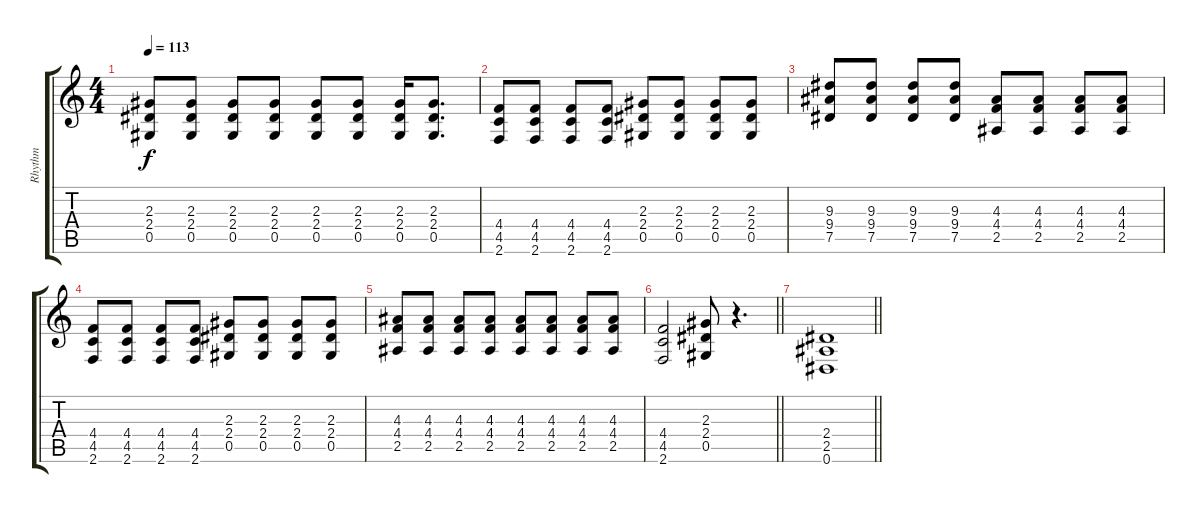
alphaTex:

\track ("Rhythm" "Rhythm") {instrument overdrivenguitar}
\staff {score tabs}
\tuning (Eb4 Bb3 Gb3 Db3 Ab2 Eb2) {hide}
\ts (4 4)
\tempo 113
\clef g2
\ks c
(2.3 2.4 0.5).8{dy f} (2.3 2.4 0.5).8 (2.3 2.4 0.5).8 (2.3 2.4 0.5).8 (2.3 2.4 0.5).8 (2.3 2.4 0.5).8 (2.3 2.4 0.5).16 (2.3 2.4 0.5).8{d} |
(4.4 4.5 2.6).8 (4.4 4.5 2.6).8 (4.4 4.5 2.6).8 (4.4 4.5 2.6).8 (2.3 2.4 0.5).8 (2.3 2.4 0.5).8 (2.3 2.4 0.5).8 (2.3 2.4 0.5).8 |
(9.3 9.4 7.5).8 (9.3 9.4 7.5).8 (9.3 9.4 7.5).8 (9.3 9.4 7.5).8 (4.3 4.4 2.5).8 (4.3 4.4 2.5).8 (4.3 4.4 2.5).8 (4.3 4.4 2.5).8 |
(4.4 4.5 2.6).8 (4.4 4.5 2.6).8 (4.4 4.5 2.6).8 (4.4 4.5 2.6).8 (2.3 2.4 0.5).8 (2.3 2.4 0.5).8 (2.3 2.4 0.5).8 (2.3 2.4 0.5).8 |
(4.3 4.4 2.5).8 (4.3 4.4 2.5).8 (4.3 4.4 2.5).8 (4.3 4.4 2.5).8 (4.3 4.4 2.5).8 (4.3 4.4 2.5).8 (4.3 4.4 2.5).8 (4.3 4.4 2.5).8 |
\barLineRight lightlight
(4.4 4.5 2.6).2 (2.3 2.4 0.5).8 r.4{d} |
\barLineRight lightlight
(2.4 2.5 0.6).1
